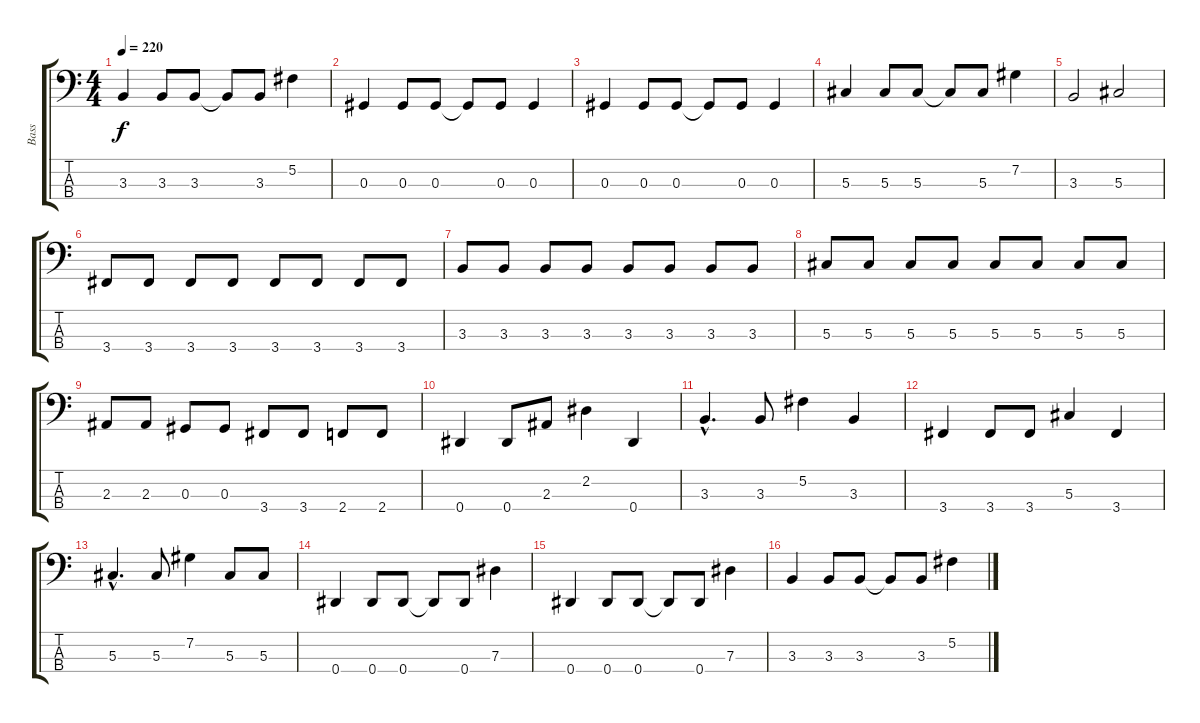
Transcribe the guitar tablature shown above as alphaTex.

\track ("Bass" "Bass") {instrument electricbasspick}
\staff {score tabs}
\tuning (Gb2 Db2 Ab1 Eb1) {hide}
\ts (4 4)
\tempo 220
\clef f4
\ks c
3.3.4{dy f} 3.3.8 3.3.8 3.3{t}.8 3.3.8 5.2.4 |
0.3.4 0.3.8 0.3.8 0.3{t}.8 0.3.8 0.3.4 |
0.3.4 0.3.8 0.3.8 0.3{t}.8 0.3.8 0.3.4 |
5.3.4 5.3.8 5.3.8 5.3{t}.8 5.3.8 7.2.4 |
3.3.2 5.3.2 |
3.4.8 3.4.8 3.4.8 3.4.8 3.4.8 3.4.8 3.4.8 3.4.8 |
3.3.8 3.3.8 3.3.8 3.3.8 3.3.8 3.3.8 3.3.8 3.3.8 |
5.3.8 5.3.8 5.3.8 5.3.8 5.3.8 5.3.8 5.3.8 5.3.8 |
2.3.8 2.3.8 0.3.8 0.3.8 3.4.8 3.4.8 2.4.8 2.4.8 |
0.4.4 0.4.8 2.3.8 2.2.4 0.4.4 |
3.3{hac}.4{d} 3.3.8 5.2.4 3.3.4 |
3.4.4 3.4.8 3.4.8 5.3.4 3.4.4 |
5.3{hac}.4{d} 5.3.8 7.2.4 5.3.8 5.3.8 |
0.4.4 0.4.8 0.4.8 0.4{t}.8 0.4.8 7.3.4 |
0.4.4 0.4.8 0.4.8 0.4{t}.8 0.4.8 7.3.4 |
3.3.4 3.3.8 3.3.8 3.3{t}.8 3.3.8 5.2.4
